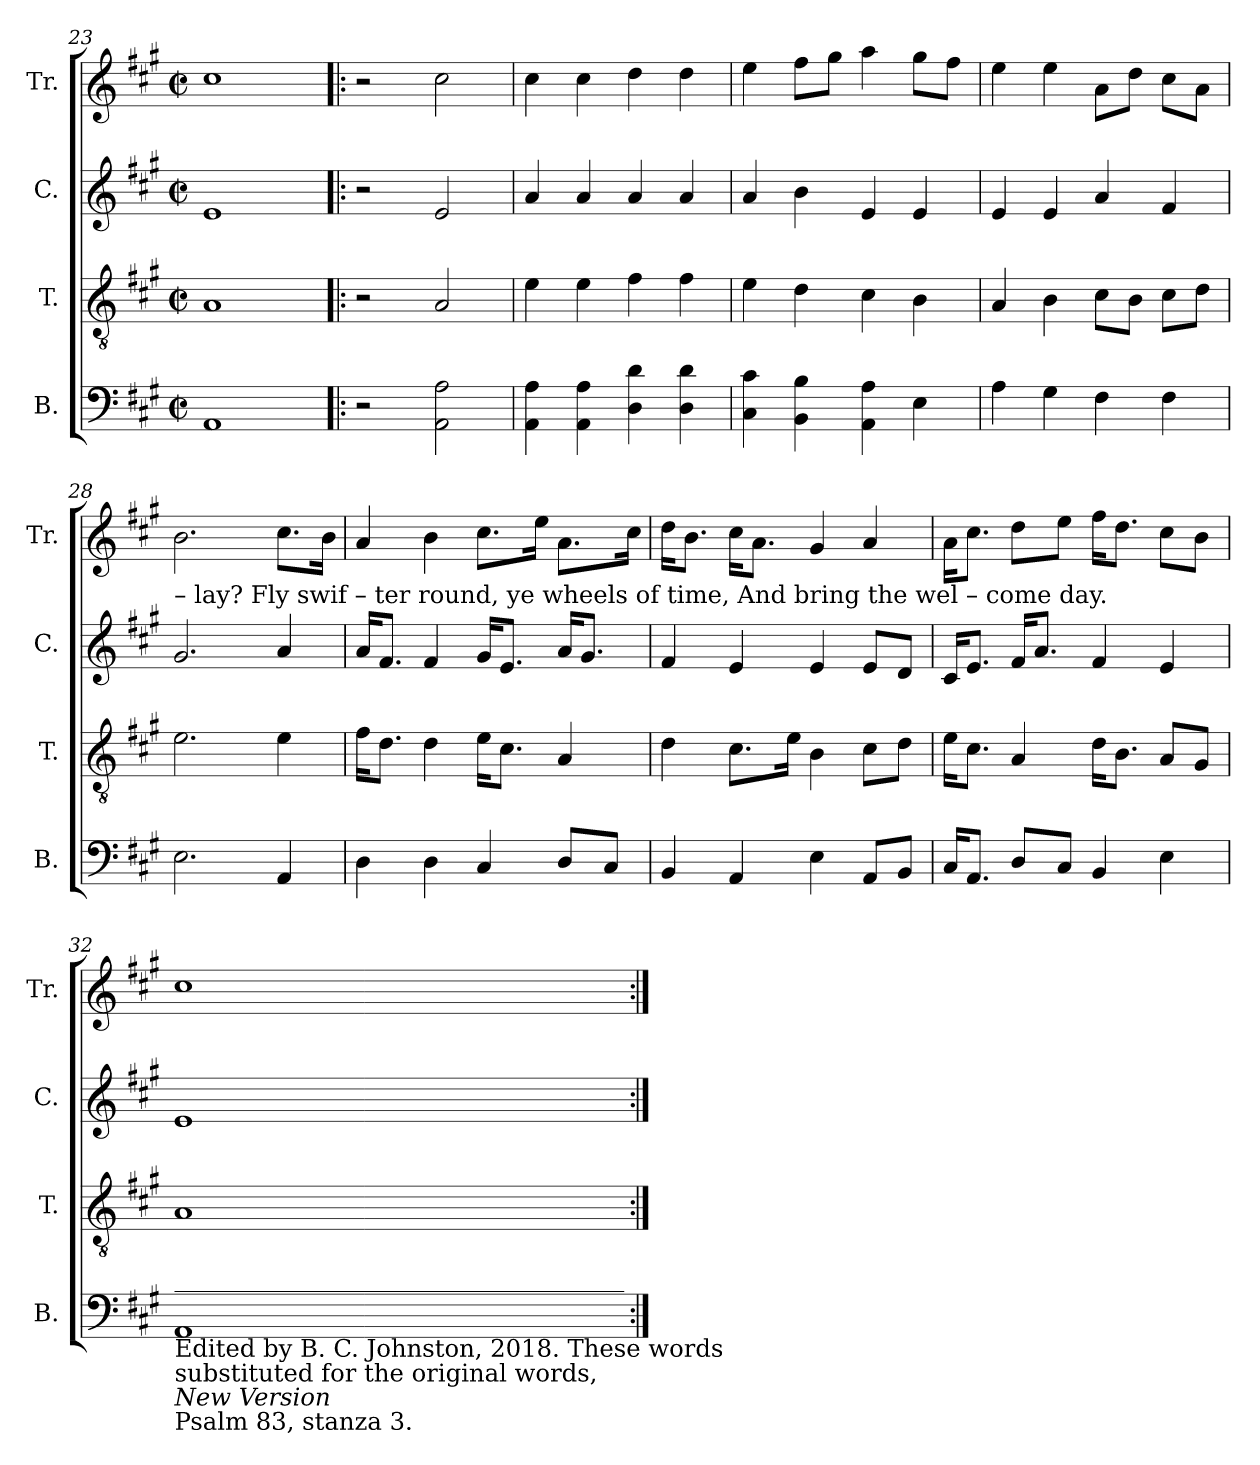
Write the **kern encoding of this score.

**kern	**kern	**kern	**kern
*part4	*part3	*part2	*part1
*staff4	*staff3	*staff2	*staff1
*I"B.	*I"T.	*I"C.	*I"Tr.
*I'B.	*I'T.	*I'C.	*I'Tr.
*clefF4	*clefGv2	*clefG2	*clefG2
*k[f#c#g#]	*k[f#c#g#]	*k[f#c#g#]	*k[f#c#g#]
*M2/2	*M2/2	*M2/2	*M2/2
*met(c|)	*met(c|)	*met(c|)	*met(c|)
=23	=23	=23	=23
1AA	1A	1e	1cc#
=24!|:	=24!|:	=24!|:	=24!|:
2r	2r	2r	2r
2AA\ 2A\	2A/	2e/	2cc#\
=25	=25	=25	=25
4AA\ 4A\	4e\	4a/	4cc#\
4AA\ 4A\	4e\	4a/	4cc#\
4D\ 4d\	4f#\	4a/	4dd\
4D\ 4d\	4f#\	4a/	4dd\
=26	=26	=26	=26
4C#\ 4c#\	4e\	4a/	4ee\
4BB\ 4B\	4d\	4b\	8ff#\L
.	.	.	8gg#\J
4AA\ 4A\	4c#\	4e/	4aa\
4E\	4B\	4e/	8gg#\L
.	.	.	8ff#\J
=27	=27	=27	=27
4A\	4A/	4e/	4ee\
4G#\	4B\	4e/	4ee\
4F#\	8c#\L	4a/	8a\L
.	8B\J	.	8dd\J
4F#\	8c#\L	4f#/	8cc#\L
.	8d\J	.	8a\J
=28	=28	=28	=28
!	!	!LO:TX:a:t=– lay?       Fly          swif – ter    round,     ye           wheels    of      time,   And      bring      the       wel  –   come     day.	!
2.E\	2.e\	2.g#/	2.b\
4AA/	4e\	4a/	8.cc#\L
.	.	.	16b\Jk
=29	=29	=29	=29
4D\	16f#\KL	16a/KL	4a/
.	8.d\J	8.f#/J	.
4D\	4d\	4f#/	4b\
4C#/	16e\KL	16g#/KL	8.cc#\L
.	8.c#\J	8.e/J	.
.	.	.	16ee\Jk
8D/L	4A/	16a/KL	8.a\L
.	.	8.g#/J	.
8C#/J	.	.	.
.	.	.	16cc#\Jk
=30	=30	=30	=30
4BB/	4d\	4f#/	16dd\KL
.	.	.	8.b\J
4AA/	8.c#\L	4e/	16cc#\KL
.	.	.	8.a\J
.	16e\Jk	.	.
4E\	4B\	4e/	4g#/
8AA/L	8c#\L	8e/L	4a/
8BB/J	8d\J	8d/J	.
=31	=31	=31	=31
16C#/KL	16e\KL	16c#/KL	16a\KL
8.AA/J	8.c#\J	8.e/J	8.cc#\J
8D/L	4A/	16f#/KL	8dd\L
.	.	8.a/J	.
8C#/J	.	.	8ee\J
4BB/	16d\KL	4f#/	16ff#\KL
.	8.B\J	.	8.dd\J
4E\	8A/L	4e/	8cc#\L
.	8G#/J	.	8b\J
=32	=32	=32	=32
!LO:TX:a:t=_____________________________________	!	!	!
!LO:TX:b:t=Edited by B. C. Johnston, 2018. These words	!	!	!
!LO:TX:b:t=substituted for the original words,	!	!	!
!LO:TX:b:i:t=New Version	!	!	!
!LO:TX:b:t=Psalm 83, stanza 3.	!	!	!
1AA	1A	1e	1cc#
=:|!	=:|!	=:|!	=:|!
*-	*-	*-	*-
